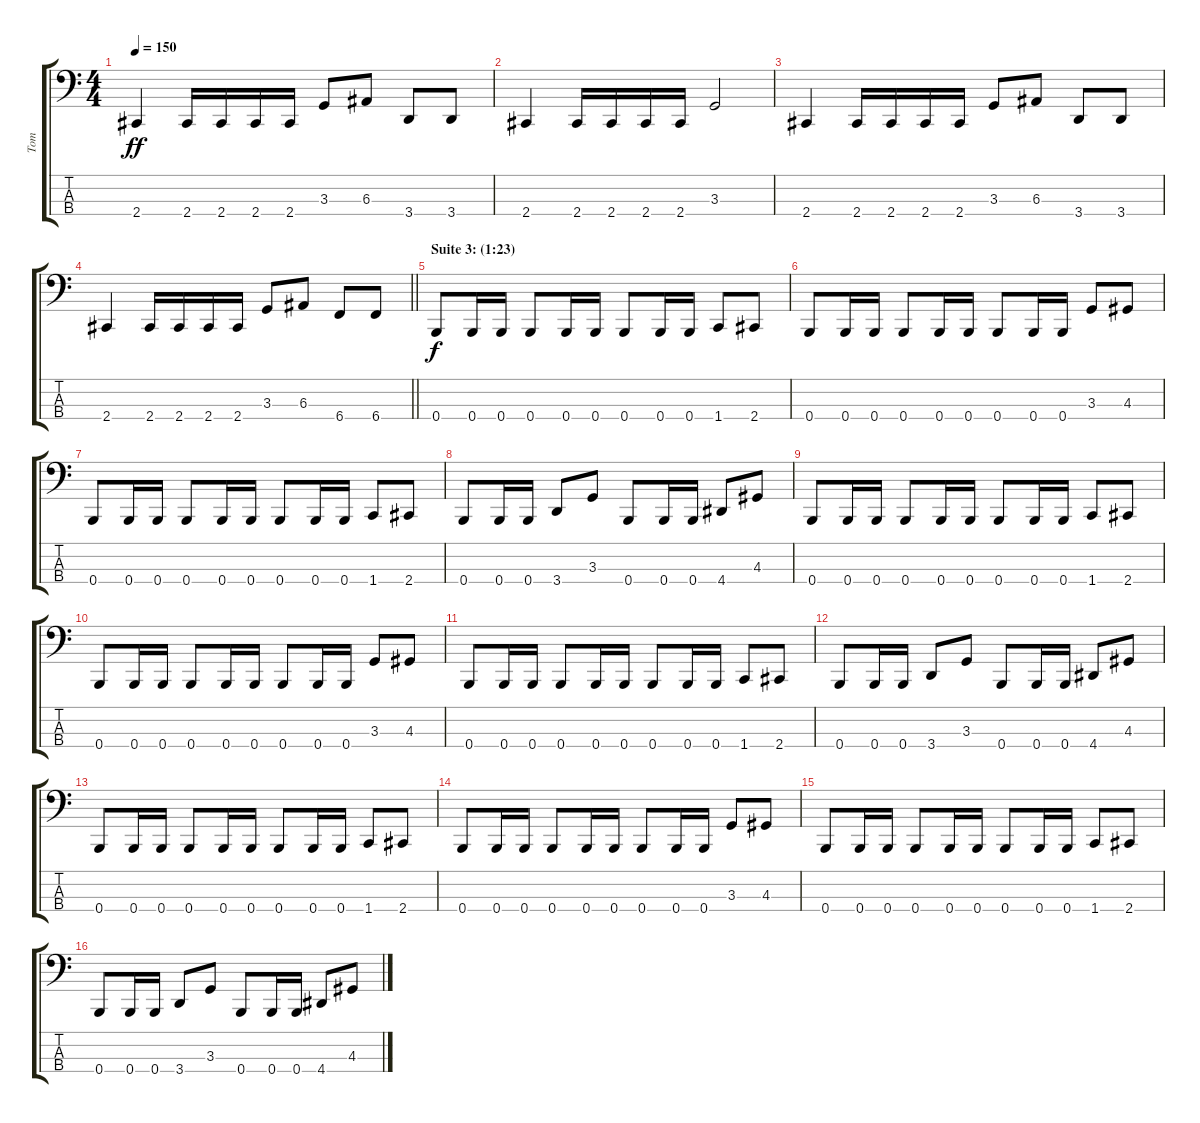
\track ("Tom" "Tom") {instrument electricbasspick}
\staff {score tabs}
\tuning (D2 A1 E1 B0) {hide}
\ts (4 4)
\tempo 150
\clef f4
\ks c
2.4.4{dy ff} 2.4.16 2.4.16 2.4.16 2.4.16 3.3.8 6.3.8 3.4.8 3.4.8 |
2.4.4 2.4.16 2.4.16 2.4.16 2.4.16 3.3.2 |
2.4.4 2.4.16 2.4.16 2.4.16 2.4.16 3.3.8 6.3.8 3.4.8 3.4.8 |
\barLineRight lightlight
2.4.4 2.4.16 2.4.16 2.4.16 2.4.16 3.3.8 6.3.8 6.4.8 6.4.8 |
\section ("" "Suite 3: (1:23)")
0.4.8{dy f} 0.4.16 0.4.16 0.4.8 0.4.16 0.4.16 0.4.8 0.4.16 0.4.16 1.4.8 2.4.8 |
0.4.8 0.4.16 0.4.16 0.4.8 0.4.16 0.4.16 0.4.8 0.4.16 0.4.16 3.3.8 4.3.8 |
0.4.8 0.4.16 0.4.16 0.4.8 0.4.16 0.4.16 0.4.8 0.4.16 0.4.16 1.4.8 2.4.8 |
0.4.8 0.4.16 0.4.16 3.4.8 3.3.8 0.4.8 0.4.16 0.4.16 4.4.8 4.3.8 |
0.4.8 0.4.16 0.4.16 0.4.8 0.4.16 0.4.16 0.4.8 0.4.16 0.4.16 1.4.8 2.4.8 |
0.4.8 0.4.16 0.4.16 0.4.8 0.4.16 0.4.16 0.4.8 0.4.16 0.4.16 3.3.8 4.3.8 |
0.4.8 0.4.16 0.4.16 0.4.8 0.4.16 0.4.16 0.4.8 0.4.16 0.4.16 1.4.8 2.4.8 |
0.4.8 0.4.16 0.4.16 3.4.8 3.3.8 0.4.8 0.4.16 0.4.16 4.4.8 4.3.8 |
0.4.8 0.4.16 0.4.16 0.4.8 0.4.16 0.4.16 0.4.8 0.4.16 0.4.16 1.4.8 2.4.8 |
0.4.8 0.4.16 0.4.16 0.4.8 0.4.16 0.4.16 0.4.8 0.4.16 0.4.16 3.3.8 4.3.8 |
0.4.8 0.4.16 0.4.16 0.4.8 0.4.16 0.4.16 0.4.8 0.4.16 0.4.16 1.4.8 2.4.8 |
0.4.8 0.4.16 0.4.16 3.4.8 3.3.8 0.4.8 0.4.16 0.4.16 4.4.8 4.3.8
